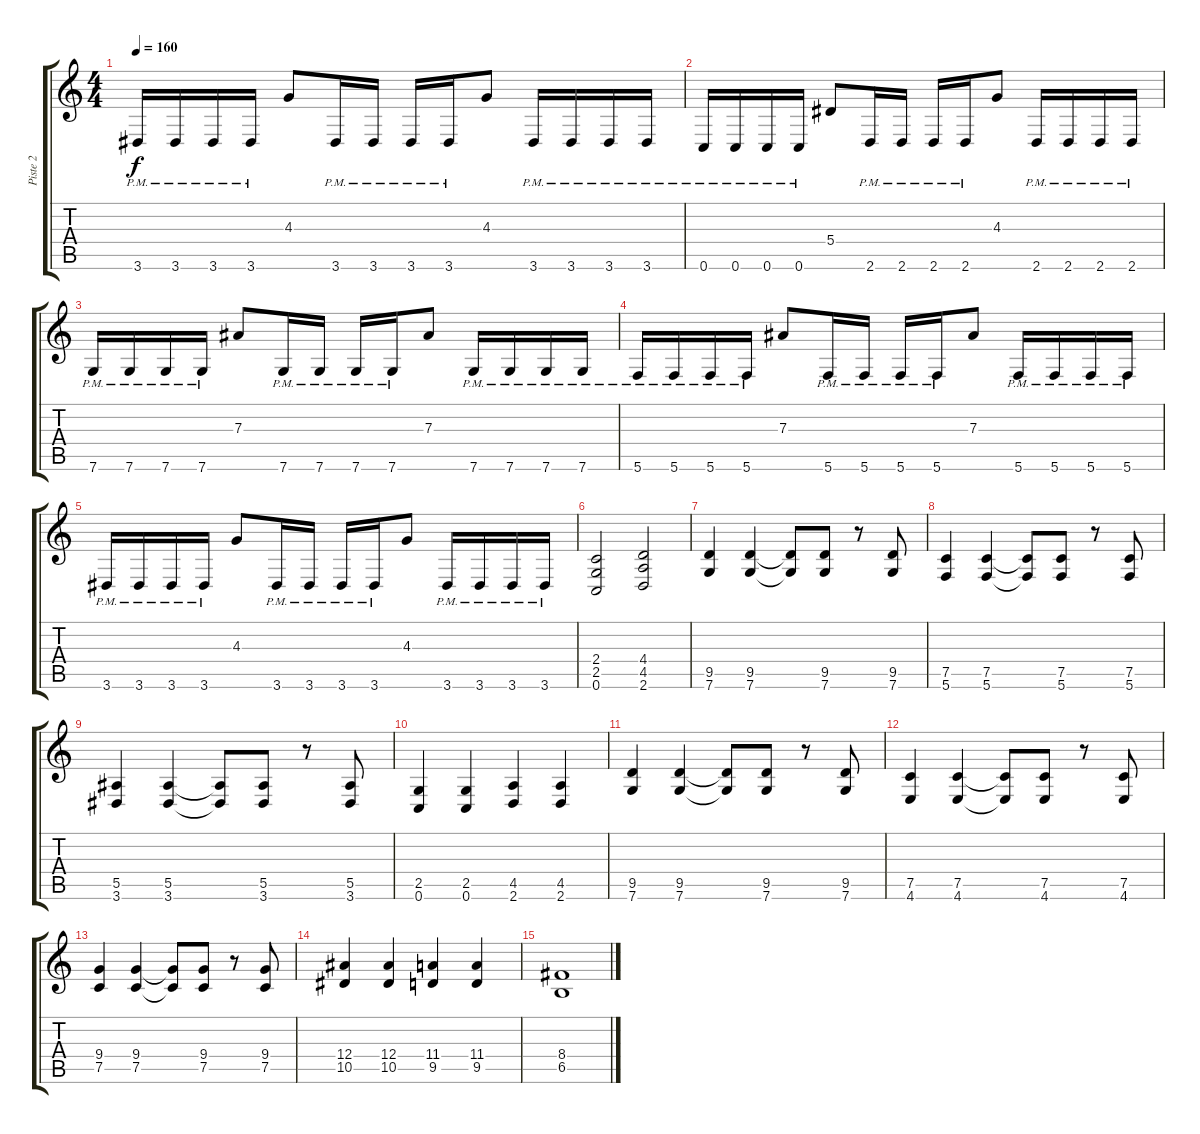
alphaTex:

\track ("Piste 2" "Piste 2") {instrument distortionguitar}
\staff {score tabs}
\tuning (C4 G3 Eb3 Bb2 F2 C2) {hide}
\ts (4 4)
\tempo 160
\clef g2
\ks c
3.6{pm}.16{dy f} 3.6{pm}.16 3.6{pm}.16 3.6{pm}.16 4.3.8 3.6{pm}.16 3.6{pm}.16 3.6{pm}.16 3.6{pm}.16 4.3.8 3.6{pm}.16 3.6{pm}.16 3.6{pm}.16 3.6{pm}.16 |
0.6{pm}.16 0.6{pm}.16 0.6{pm}.16 0.6{pm}.16 5.4.8 2.6{pm}.16 2.6{pm}.16 2.6{pm}.16 2.6{pm}.16 4.3.8 2.6{pm}.16 2.6{pm}.16 2.6{pm}.16 2.6{pm}.16 |
7.6{pm}.16 7.6{pm}.16 7.6{pm}.16 7.6{pm}.16 7.3.8 7.6{pm}.16 7.6{pm}.16 7.6{pm}.16 7.6{pm}.16 7.3.8 7.6{pm}.16 7.6{pm}.16 7.6{pm}.16 7.6{pm}.16 |
5.6{pm}.16 5.6{pm}.16 5.6{pm}.16 5.6{pm}.16 7.3.8 5.6{pm}.16 5.6{pm}.16 5.6{pm}.16 5.6{pm}.16 7.3.8 5.6{pm}.16 5.6{pm}.16 5.6{pm}.16 5.6{pm}.16 |
3.6{pm}.16 3.6{pm}.16 3.6{pm}.16 3.6{pm}.16 4.3.8 3.6{pm}.16 3.6{pm}.16 3.6{pm}.16 3.6{pm}.16 4.3.8 3.6{pm}.16 3.6{pm}.16 3.6{pm}.16 3.6{pm}.16 |
(2.4 2.5 0.6).2 (4.4 4.5 2.6).2 |
(9.5 7.6).4 (9.5 7.6).4 (9.5{t} 7.6{t}).8 (9.5 7.6).8 r.8 (9.5 7.6).8 |
(7.5 5.6).4 (7.5 5.6).4 (7.5{t} 5.6{t}).8 (7.5 5.6).8 r.8 (7.5 5.6).8 |
(5.5 3.6).4 (5.5 3.6).4 (5.5{t} 3.6{t}).8 (5.5 3.6).8 r.8 (5.5 3.6).8 |
(2.5 0.6).4 (2.5 0.6).4 (4.5 2.6).4 (4.5 2.6).4 |
(9.5 7.6).4 (9.5 7.6).4 (9.5{t} 7.6{t}).8 (9.5 7.6).8 r.8 (9.5 7.6).8 |
(7.5 4.6).4 (7.5 4.6).4 (7.5{t} 4.6{t}).8 (7.5 4.6).8 r.8 (7.5 4.6).8 |
(9.4 7.5).4 (9.4 7.5).4 (9.4{t} 7.5{t}).8 (9.4 7.5).8 r.8 (9.4 7.5).8 |
(12.4 10.5).4 (12.4 10.5).4 (11.4 9.5).4 (11.4 9.5).4 |
(8.4 6.5).1
